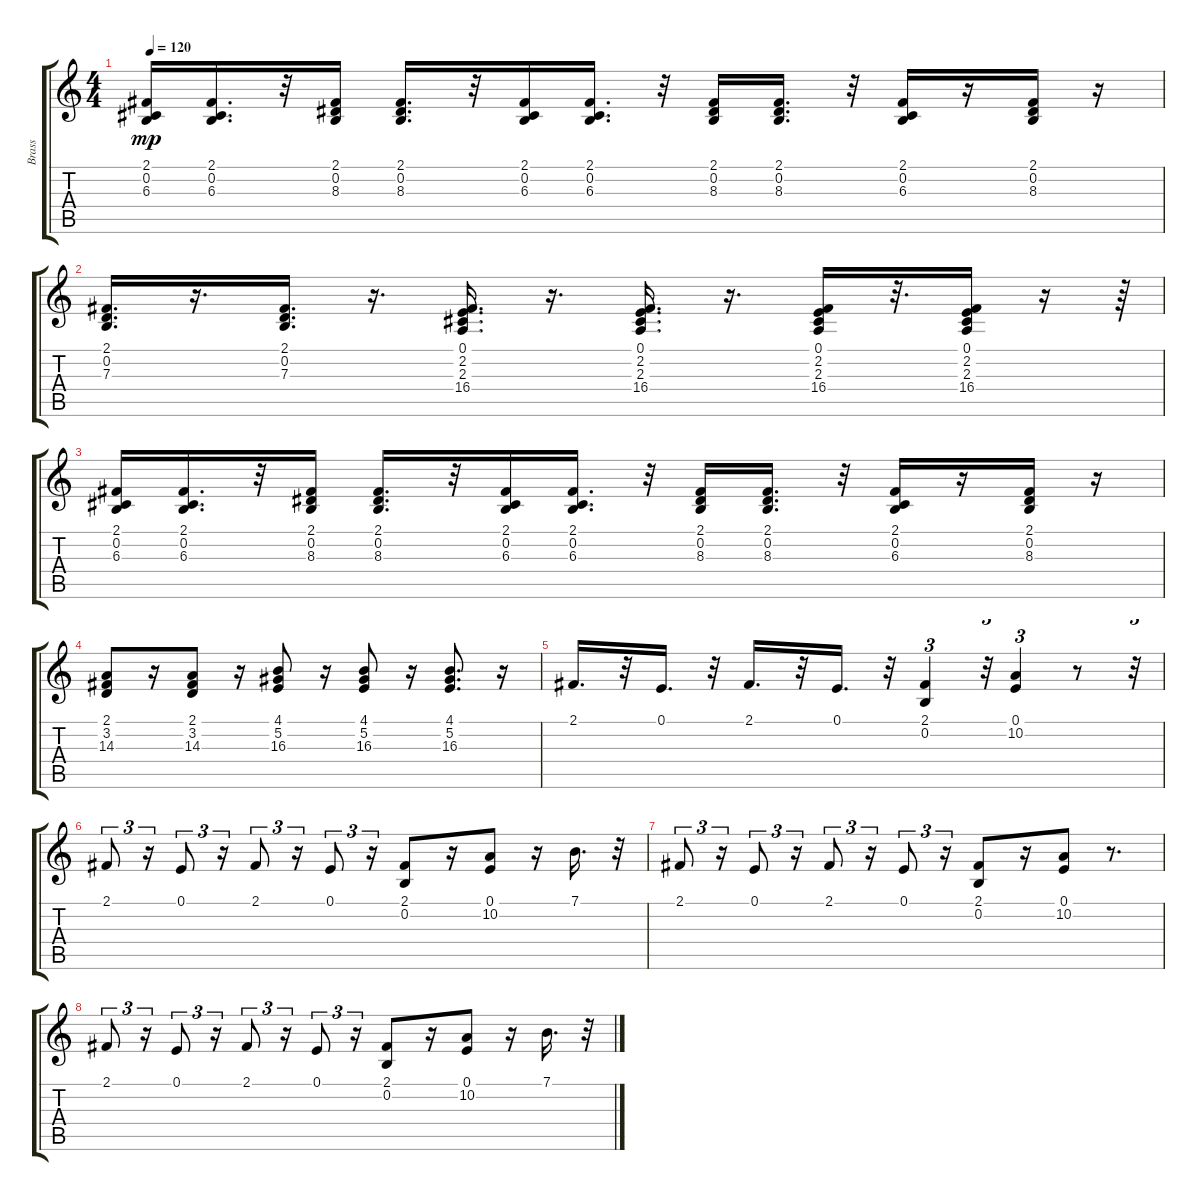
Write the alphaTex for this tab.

\track ("Brass" "Brass") {instrument synthbrass1}
\staff {score tabs}
\tuning (E4 B3 G3 D3 A2 E2) {hide}
\ts (4 4)
\tempo 120
\clef g2
\ks c
(2.1 0.2 6.3).16{dy mp} (2.1 0.2 6.3).16{d} r.32 (2.1 0.2 8.3).16 (2.1 0.2 8.3).16{d} r.32 (2.1 0.2 6.3).16 (2.1 0.2 6.3).16{d} r.32 (2.1 0.2 8.3).16 (2.1 0.2 8.3).16{d} r.32 (2.1 0.2 6.3).16 r.16 (2.1 0.2 8.3).16 r.16 |
(2.1 0.2 7.3).16{d} r.16{d} (2.1 0.2 7.3).16{d} r.16{d} (0.1 2.2 2.3 16.4).16{d} r.16{d} (0.1 2.2 2.3 16.4).16{d} r.16{d} (0.1 2.2 2.3 16.4).16 r.32{d} (0.1 2.2 2.3 16.4).16 r.16 r.64 |
(2.1 0.2 6.3).16 (2.1 0.2 6.3).16{d} r.32 (2.1 0.2 8.3).16 (2.1 0.2 8.3).16{d} r.32 (2.1 0.2 6.3).16 (2.1 0.2 6.3).16{d} r.32 (2.1 0.2 8.3).16 (2.1 0.2 8.3).16{d} r.32 (2.1 0.2 6.3).16 r.16 (2.1 0.2 8.3).16 r.16 |
(2.1 3.2 14.3).8 r.16 (2.1 3.2 14.3).8 r.16 (4.1 5.2 16.3).8 r.16 (4.1 5.2 16.3).8 r.16 (4.1 5.2 16.3).8{d} r.16 |
2.1.16{d} r.32 0.1.16{d} r.32 2.1.16{d} r.32 0.1.16{d} r.32 (2.1 0.2).4{tu (3 2)} r.32{tu (3 2)} (0.1 10.2).4{tu (3 2)} r.8 r.32{tu (3 2)} |
2.1.8{tu (3 2)} r.16{tu (3 2)} 0.1.8{tu (3 2)} r.16{tu (3 2)} 2.1.8{tu (3 2)} r.16{tu (3 2)} 0.1.8{tu (3 2)} r.16{tu (3 2)} (2.1 0.2).8 r.16 (0.1 10.2).8 r.16 7.1.16{d} r.32 |
2.1.8{tu (3 2)} r.16{tu (3 2)} 0.1.8{tu (3 2)} r.16{tu (3 2)} 2.1.8{tu (3 2)} r.16{tu (3 2)} 0.1.8{tu (3 2)} r.16{tu (3 2)} (2.1 0.2).8 r.16 (0.1 10.2).8 r.8{d} |
2.1.8{tu (3 2)} r.16{tu (3 2)} 0.1.8{tu (3 2)} r.16{tu (3 2)} 2.1.8{tu (3 2)} r.16{tu (3 2)} 0.1.8{tu (3 2)} r.16{tu (3 2)} (2.1 0.2).8 r.16 (0.1 10.2).8 r.16 7.1.16{d} r.32
